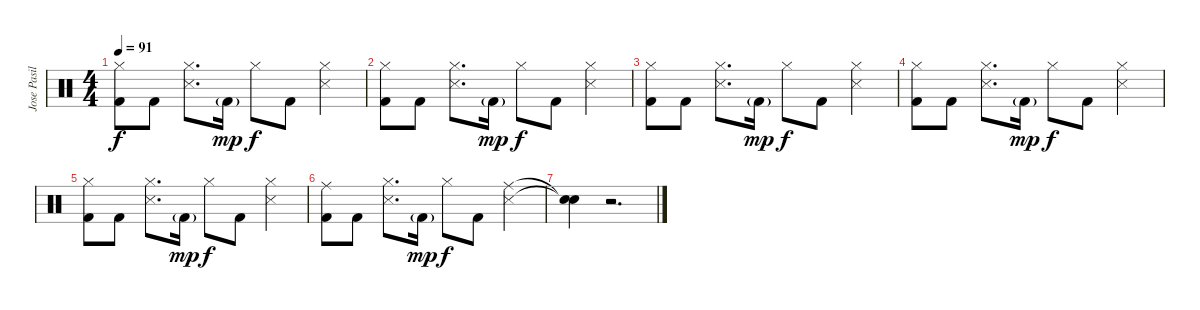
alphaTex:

\track ("Jose Pasillas" "Jose Pasil") {instrument percussion}
\staff {score}
\articulation defaults
\ts (4 4)
\tempo 91
\clef neutral
\ks c
("Hi-Hat (closed)" "Kick (hit) 2").8{dy f} "Kick (hit) 2".8 ("Hi-Hat (closed)" "Snare (side stick) 3").8{d} "Kick (hit) 2"{g}.16{dy mp} "Hi-Hat (closed)".8{dy f} "Kick (hit) 2".8 ("Hi-Hat (closed)" "Snare (side stick) 3").4 |
("Hi-Hat (closed)" "Kick (hit) 2").8 "Kick (hit) 2".8 ("Hi-Hat (closed)" "Snare (side stick) 3").8{d} "Kick (hit) 2"{g}.16{dy mp} "Hi-Hat (closed)".8{dy f} "Kick (hit) 2".8 ("Hi-Hat (closed)" "Snare (side stick) 3").4 |
("Hi-Hat (closed)" "Kick (hit) 2").8 "Kick (hit) 2".8 ("Hi-Hat (closed)" "Snare (side stick) 3").8{d} "Kick (hit) 2"{g}.16{dy mp} "Hi-Hat (closed)".8{dy f} "Kick (hit) 2".8 ("Hi-Hat (closed)" "Snare (side stick) 3").4 |
("Hi-Hat (closed)" "Kick (hit) 2").8 "Kick (hit) 2".8 ("Hi-Hat (closed)" "Snare (side stick) 3").8{d} "Kick (hit) 2"{g}.16{dy mp} "Hi-Hat (closed)".8{dy f} "Kick (hit) 2".8 ("Hi-Hat (closed)" "Snare (side stick) 3").4 |
("Hi-Hat (closed)" "Kick (hit) 2").8 "Kick (hit) 2".8 ("Hi-Hat (closed)" "Snare (side stick) 3").8{d} "Kick (hit) 2"{g}.16{dy mp} "Hi-Hat (closed)".8{dy f} "Kick (hit) 2".8 ("Hi-Hat (closed)" "Snare (side stick) 3").4 |
("Ride (middle)" "Kick (hit) 2").8 "Kick (hit) 2".8 ("Hi-Hat (closed)" "Snare (side stick) 3").8{d} "Kick (hit) 2"{g}.16{dy mp} "Hi-Hat (closed)".8{dy f} "Kick (hit) 2".8 ("Ride (middle)" "Snare (side stick) 3").4 |
("Snare (hit)"{t} "Snare (hit)"{t}).4 r.2{d}
